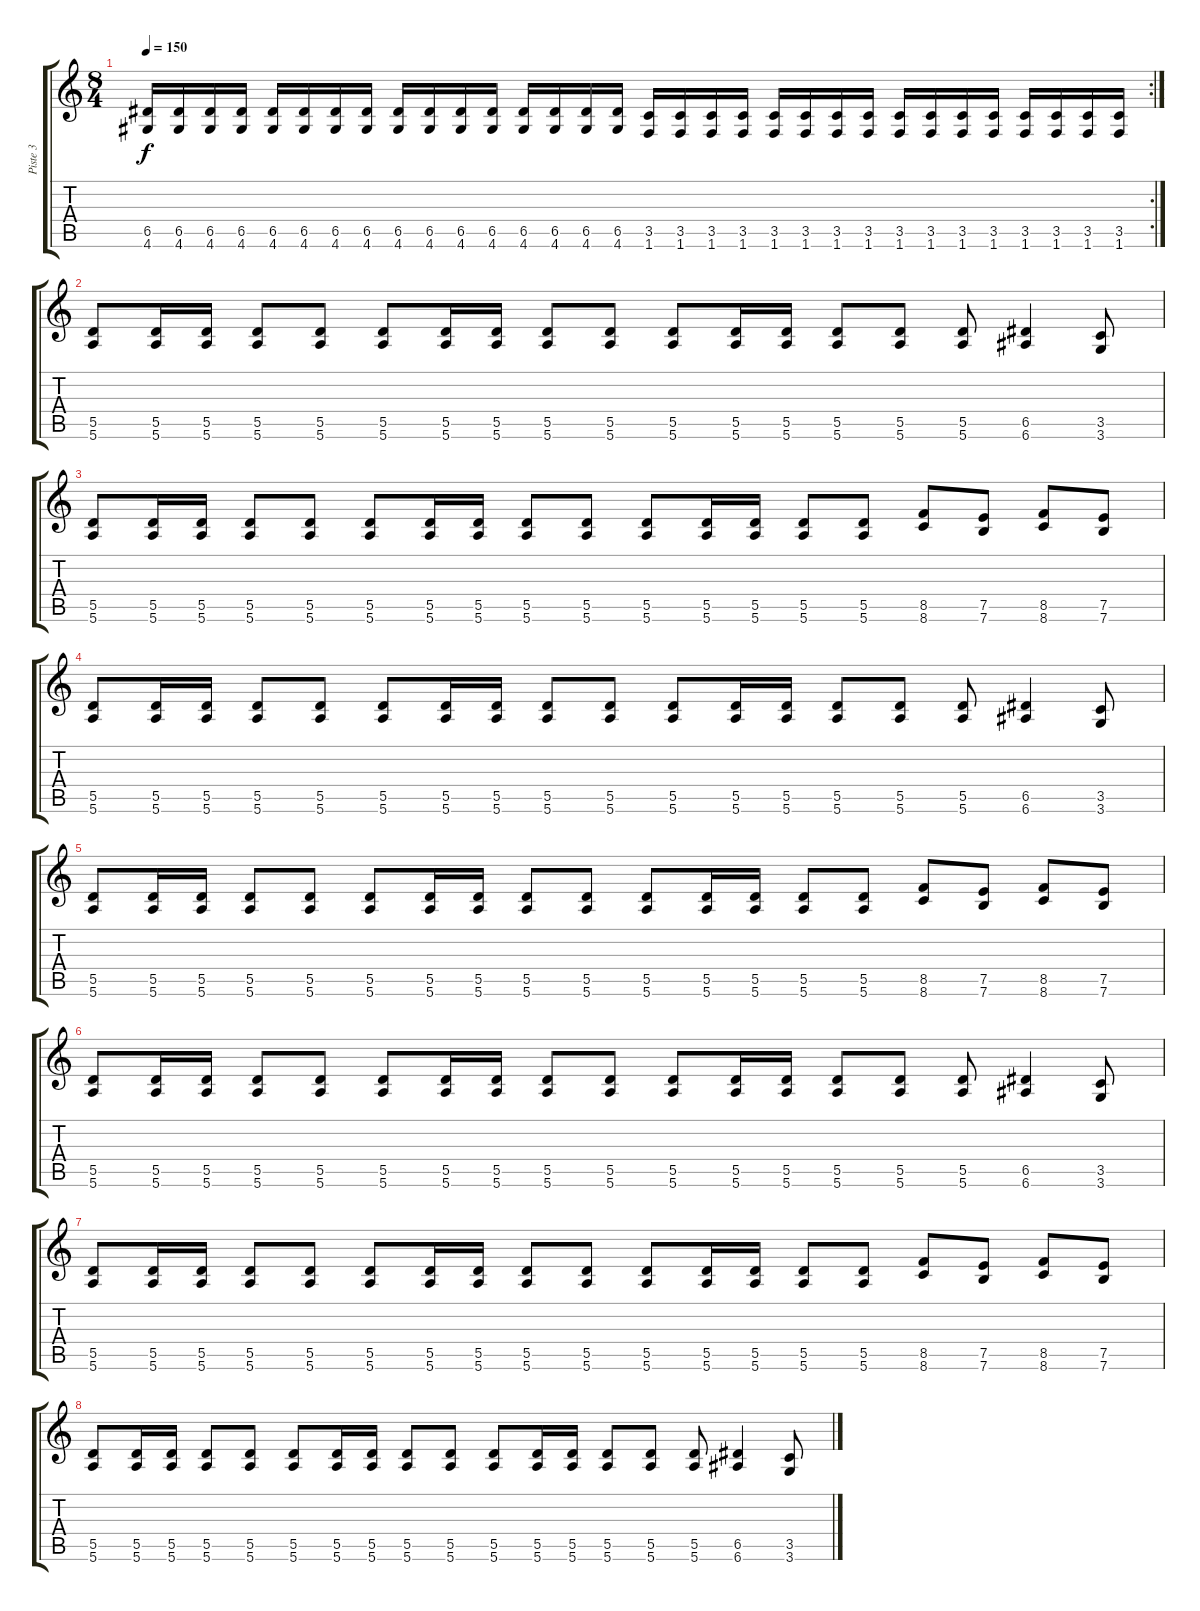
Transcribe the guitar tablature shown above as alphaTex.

\track ("Piste 3" "Piste 3") {instrument overdrivenguitar}
\staff {score tabs}
\tuning (E4 B3 G3 D3 A2 E2) {hide}
\rc 2
\ts (8 4)
\tempo 150
\clef g2
\ks c
(6.5 4.6).16{dy f} (6.5 4.6).16 (6.5 4.6).16 (6.5 4.6).16 (6.5 4.6).16 (6.5 4.6).16 (6.5 4.6).16 (6.5 4.6).16 (6.5 4.6).16 (6.5 4.6).16 (6.5 4.6).16 (6.5 4.6).16 (6.5 4.6).16 (6.5 4.6).16 (6.5 4.6).16 (6.5 4.6).16 (3.5 1.6).16 (3.5 1.6).16 (3.5 1.6).16 (3.5 1.6).16 (3.5 1.6).16 (3.5 1.6).16 (3.5 1.6).16 (3.5 1.6).16 (3.5 1.6).16 (3.5 1.6).16 (3.5 1.6).16 (3.5 1.6).16 (3.5 1.6).16 (3.5 1.6).16 (3.5 1.6).16 (3.5 1.6).16 |
(5.5 5.6).8 (5.5 5.6).16 (5.5 5.6).16 (5.5 5.6).8 (5.5 5.6).8 (5.5 5.6).8 (5.5 5.6).16 (5.5 5.6).16 (5.5 5.6).8 (5.5 5.6).8 (5.5 5.6).8 (5.5 5.6).16 (5.5 5.6).16 (5.5 5.6).8 (5.5 5.6).8 (5.5 5.6).8 (6.5 6.6).4 (3.5 3.6).8 |
(5.5 5.6).8 (5.5 5.6).16 (5.5 5.6).16 (5.5 5.6).8 (5.5 5.6).8 (5.5 5.6).8 (5.5 5.6).16 (5.5 5.6).16 (5.5 5.6).8 (5.5 5.6).8 (5.5 5.6).8 (5.5 5.6).16 (5.5 5.6).16 (5.5 5.6).8 (5.5 5.6).8 (8.5 8.6).8 (7.5 7.6).8 (8.5 8.6).8 (7.5 7.6).8 |
(5.5 5.6).8 (5.5 5.6).16 (5.5 5.6).16 (5.5 5.6).8 (5.5 5.6).8 (5.5 5.6).8 (5.5 5.6).16 (5.5 5.6).16 (5.5 5.6).8 (5.5 5.6).8 (5.5 5.6).8 (5.5 5.6).16 (5.5 5.6).16 (5.5 5.6).8 (5.5 5.6).8 (5.5 5.6).8 (6.5 6.6).4 (3.5 3.6).8 |
(5.5 5.6).8 (5.5 5.6).16 (5.5 5.6).16 (5.5 5.6).8 (5.5 5.6).8 (5.5 5.6).8 (5.5 5.6).16 (5.5 5.6).16 (5.5 5.6).8 (5.5 5.6).8 (5.5 5.6).8 (5.5 5.6).16 (5.5 5.6).16 (5.5 5.6).8 (5.5 5.6).8 (8.5 8.6).8 (7.5 7.6).8 (8.5 8.6).8 (7.5 7.6).8 |
(5.5 5.6).8 (5.5 5.6).16 (5.5 5.6).16 (5.5 5.6).8 (5.5 5.6).8 (5.5 5.6).8 (5.5 5.6).16 (5.5 5.6).16 (5.5 5.6).8 (5.5 5.6).8 (5.5 5.6).8 (5.5 5.6).16 (5.5 5.6).16 (5.5 5.6).8 (5.5 5.6).8 (5.5 5.6).8 (6.5 6.6).4 (3.5 3.6).8 |
(5.5 5.6).8 (5.5 5.6).16 (5.5 5.6).16 (5.5 5.6).8 (5.5 5.6).8 (5.5 5.6).8 (5.5 5.6).16 (5.5 5.6).16 (5.5 5.6).8 (5.5 5.6).8 (5.5 5.6).8 (5.5 5.6).16 (5.5 5.6).16 (5.5 5.6).8 (5.5 5.6).8 (8.5 8.6).8 (7.5 7.6).8 (8.5 8.6).8 (7.5 7.6).8 |
(5.5 5.6).8 (5.5 5.6).16 (5.5 5.6).16 (5.5 5.6).8 (5.5 5.6).8 (5.5 5.6).8 (5.5 5.6).16 (5.5 5.6).16 (5.5 5.6).8 (5.5 5.6).8 (5.5 5.6).8 (5.5 5.6).16 (5.5 5.6).16 (5.5 5.6).8 (5.5 5.6).8 (5.5 5.6).8 (6.5 6.6).4 (3.5 3.6).8
